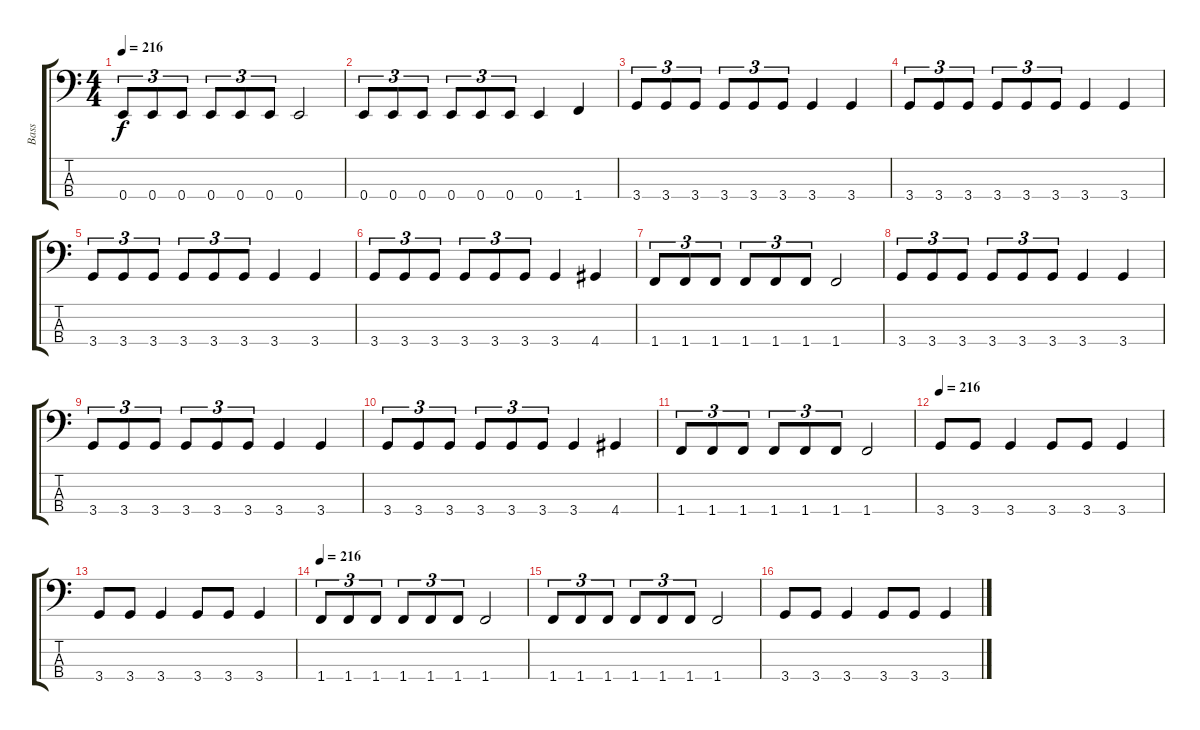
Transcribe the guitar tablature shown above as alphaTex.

\track ("Bass" "Bass") {instrument electricbassfinger}
\staff {score tabs}
\tuning (G2 D2 A1 E1) {hide}
\ts (4 4)
\tempo 216
\clef f4
\ks c
0.4.8{tu (3 2) dy f} 0.4.8{tu (3 2)} 0.4.8{tu (3 2)} 0.4.8{tu (3 2)} 0.4.8{tu (3 2)} 0.4.8{tu (3 2)} 0.4.2 |
0.4.8{tu (3 2)} 0.4.8{tu (3 2)} 0.4.8{tu (3 2)} 0.4.8{tu (3 2)} 0.4.8{tu (3 2)} 0.4.8{tu (3 2)} 0.4.4 1.4.4 |
3.4.8{tu (3 2)} 3.4.8{tu (3 2)} 3.4.8{tu (3 2)} 3.4.8{tu (3 2)} 3.4.8{tu (3 2)} 3.4.8{tu (3 2)} 3.4.4 3.4.4 |
3.4.8{tu (3 2)} 3.4.8{tu (3 2)} 3.4.8{tu (3 2)} 3.4.8{tu (3 2)} 3.4.8{tu (3 2)} 3.4.8{tu (3 2)} 3.4.4 3.4.4 |
3.4.8{tu (3 2)} 3.4.8{tu (3 2)} 3.4.8{tu (3 2)} 3.4.8{tu (3 2)} 3.4.8{tu (3 2)} 3.4.8{tu (3 2)} 3.4.4 3.4.4 |
3.4.8{tu (3 2)} 3.4.8{tu (3 2)} 3.4.8{tu (3 2)} 3.4.8{tu (3 2)} 3.4.8{tu (3 2)} 3.4.8{tu (3 2)} 3.4.4 4.4.4 |
1.4.8{tu (3 2)} 1.4.8{tu (3 2)} 1.4.8{tu (3 2)} 1.4.8{tu (3 2)} 1.4.8{tu (3 2)} 1.4.8{tu (3 2)} 1.4.2 |
3.4.8{tu (3 2)} 3.4.8{tu (3 2)} 3.4.8{tu (3 2)} 3.4.8{tu (3 2)} 3.4.8{tu (3 2)} 3.4.8{tu (3 2)} 3.4.4 3.4.4 |
3.4.8{tu (3 2)} 3.4.8{tu (3 2)} 3.4.8{tu (3 2)} 3.4.8{tu (3 2)} 3.4.8{tu (3 2)} 3.4.8{tu (3 2)} 3.4.4 3.4.4 |
3.4.8{tu (3 2)} 3.4.8{tu (3 2)} 3.4.8{tu (3 2)} 3.4.8{tu (3 2)} 3.4.8{tu (3 2)} 3.4.8{tu (3 2)} 3.4.4 4.4.4 |
1.4.8{tu (3 2)} 1.4.8{tu (3 2)} 1.4.8{tu (3 2)} 1.4.8{tu (3 2)} 1.4.8{tu (3 2)} 1.4.8{tu (3 2)} 1.4.2 |
\tempo 216
3.4.8 3.4.8 3.4.4 3.4.8 3.4.8 3.4.4 |
3.4.8 3.4.8 3.4.4 3.4.8 3.4.8 3.4.4 |
\tempo 216
1.4.8{tu (3 2)} 1.4.8{tu (3 2)} 1.4.8{tu (3 2)} 1.4.8{tu (3 2)} 1.4.8{tu (3 2)} 1.4.8{tu (3 2)} 1.4.2 |
1.4.8{tu (3 2)} 1.4.8{tu (3 2)} 1.4.8{tu (3 2)} 1.4.8{tu (3 2)} 1.4.8{tu (3 2)} 1.4.8{tu (3 2)} 1.4.2 |
3.4.8 3.4.8 3.4.4 3.4.8 3.4.8 3.4.4
